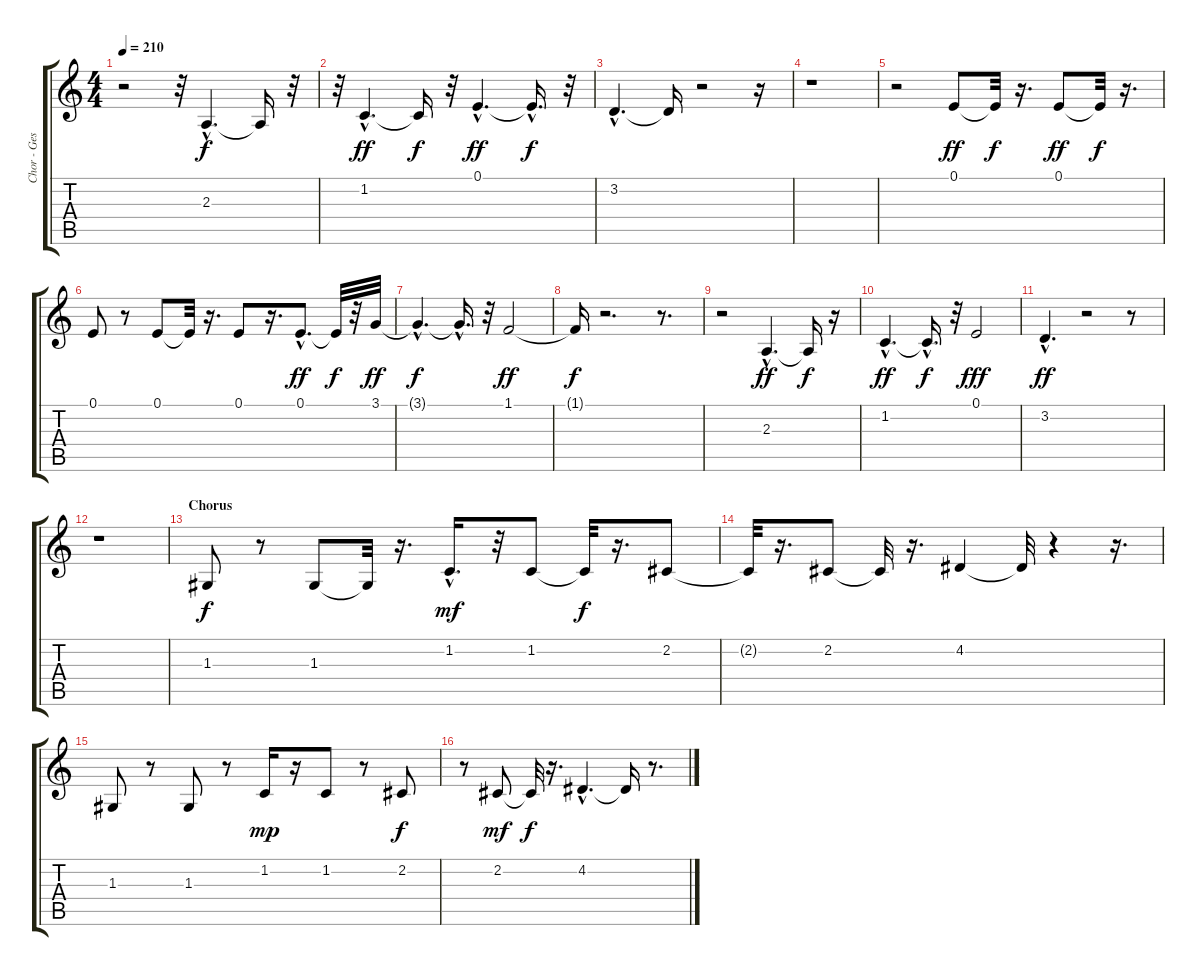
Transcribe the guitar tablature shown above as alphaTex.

\track ("Chor - Gesang" "Chor - Ges") {instrument tenorsax}
\staff {score tabs}
\tuning (E4 B3 G3 D3 A2 E2) {hide}
\ts (4 4)
\tempo 210
\clef g2
\ks c
r.2{dy f} r.32 2.3{hac}.4{d} 2.3{t}.16 r.32 |
r.32 1.2{hac}.4{d dy ff} 1.2{t}.16{dy f} r.32 0.1{hac}.4{d dy ff} 0.1{hac t}.16{d dy f} r.32 |
3.2{hac}.4{d} 3.2{t}.16 r.2 r.16 |
r.1 |
r.2 0.1.8{dy ff} 0.1{t}.32{dy f} r.16{d} 0.1.8{dy ff} 0.1{t}.32{dy f} r.16{d} |
0.1.8 r.8 0.1.8 0.1{t}.32 r.16{d} 0.1.8 r.16{d} 0.1{hac}.8{d dy ff} 0.1{t}.32{dy f} r.32 3.1.32{dy ff} |
3.1{hac t}.4{d dy f} 3.1{hac t}.16{d} r.32 1.1.2{dy ff} |
1.1{t}.16{dy f} r.2{d} r.8{d} |
r.2 2.3{hac}.4{d dy ff} 2.3{t}.16{dy f} r.16 |
1.2{hac}.4{d dy ff} 1.2{hac t}.16{d dy f} r.32 0.1.2{dy fff} |
3.2{hac}.4{d dy ff} r.2 r.8 |
r.1 |
\section ("" "Chorus")
1.3.8{dy f} r.8 1.3.8 1.3{t}.32 r.16{d} 1.2{hac}.16{d dy mf} r.32 1.2.8 1.2{t}.32{dy f} r.16{d} 2.2.8 |
2.2{t}.32 r.16{d} 2.2.8 2.2{t}.32 r.16{d} 4.2.4 4.2{t}.32 r.4 r.16{d} |
1.3.8 r.8 1.3.8 r.8 1.2.16{dy mp} r.16 1.2.8 r.8 2.2.8{dy f} |
r.8 2.2.8{dy mf} 2.2{t}.32{dy f} r.16{d} 4.2{hac}.4{d} 4.2{t}.16 r.8{d}
